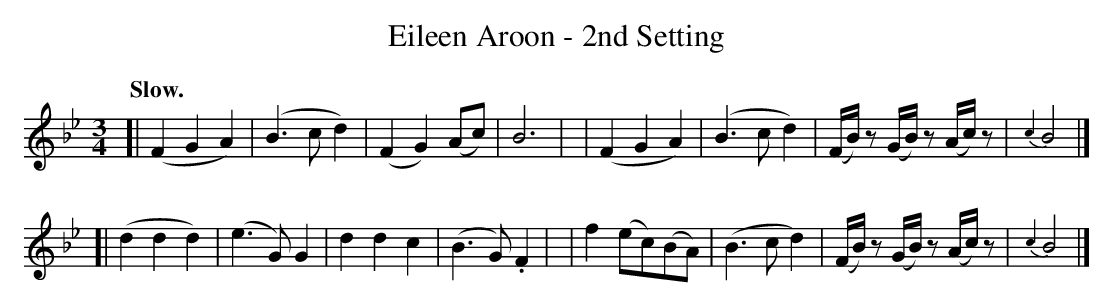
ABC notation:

X:1
T: Eileen Aroon - 2nd Setting
Q: "Slow."
M: 3/4
L: 1/8
K: Bb
[| (F2G2A2) | (B2>c2d2) | (F2G2)(Ac) | B6 |\
|  (F2G2A2) | (B2>c2d2) | (F/B/)z (G/B/)z (A/c/)z | {c2}B4 |]
[| (d2d2d2) | (e2>G2)G2 | d2d2c2 | (B2>G2).F2 |\
|  f2(ec)(BA) | (B2>c2d2) | (F/B/)z (G/B/)z (A/c/)z | {c2}B4 |]
